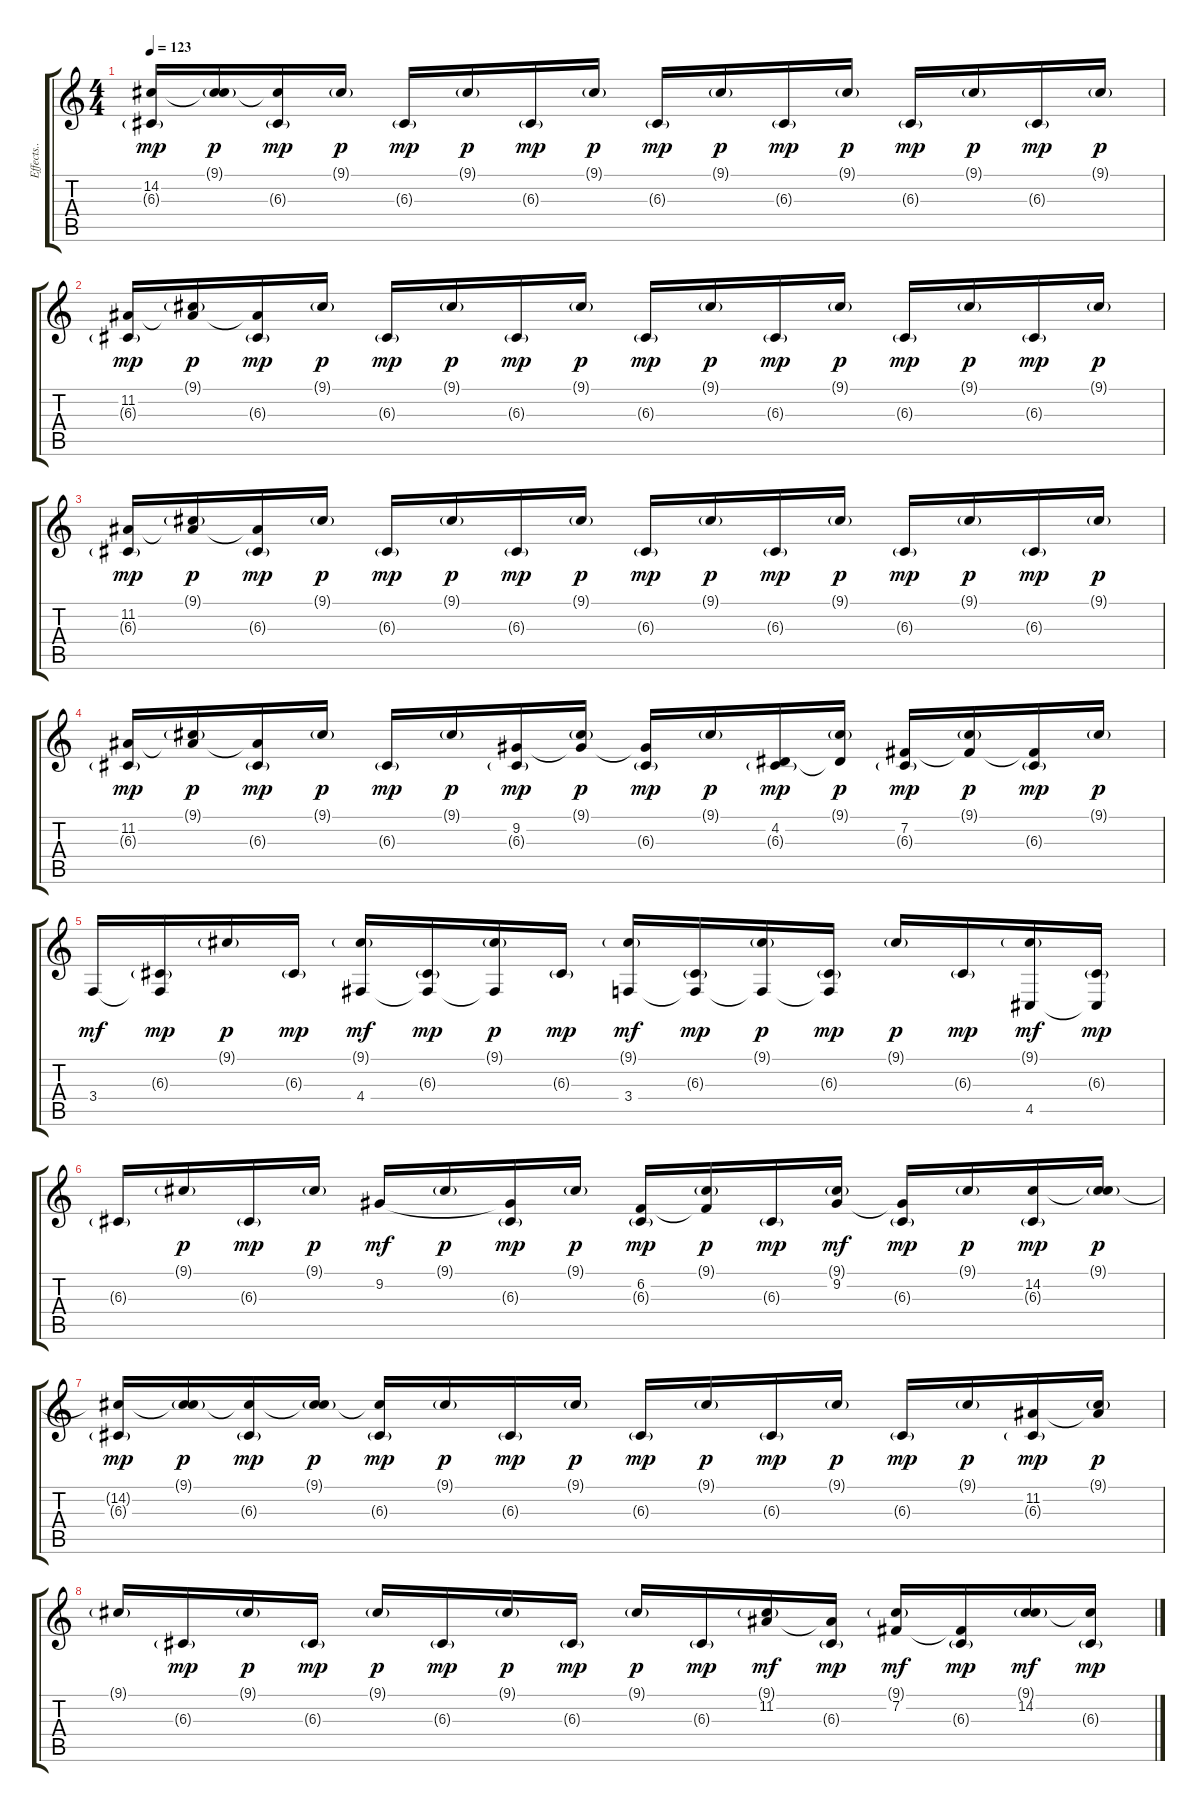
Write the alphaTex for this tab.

\track ("Effects.. 2" "Effects.. ") {instrument pad3polysynth}
\staff {score tabs}
\tuning (E4 B3 G3 D3 A2 E2) {hide}
\ts (4 4)
\tempo 123
\clef g2
\ks c
(14.2{t} 6.3{g}).16{dy mp} (9.1{g} 14.2{t}).16{dy p} (14.2{t} 6.3{g}).16{dy mp} 9.1{g}.16{dy p} 6.3{g}.16{dy mp} 9.1{g}.16{dy p} 6.3{g}.16{dy mp} 9.1{g}.16{dy p} 6.3{g}.16{dy mp} 9.1{g}.16{dy p} 6.3{g}.16{dy mp} 9.1{g}.16{dy p} 6.3{g}.16{dy mp} 9.1{g}.16{dy p} 6.3{g}.16{dy mp} 9.1{g}.16{dy p} |
(11.2 6.3{g}).16{dy mp} (9.1{g} 11.2{t}).16{dy p} (11.2{t} 6.3{g}).16{dy mp} 9.1{g}.16{dy p} 6.3{g}.16{dy mp} 9.1{g}.16{dy p} 6.3{g}.16{dy mp} 9.1{g}.16{dy p} 6.3{g}.16{dy mp} 9.1{g}.16{dy p} 6.3{g}.16{dy mp} 9.1{g}.16{dy p} 6.3{g}.16{dy mp} 9.1{g}.16{dy p} 6.3{g}.16{dy mp} 9.1{g}.16{dy p} |
(11.2 6.3{g}).16{dy mp} (9.1{g} 11.2{t}).16{dy p} (11.2{t} 6.3{g}).16{dy mp} 9.1{g}.16{dy p} 6.3{g}.16{dy mp} 9.1{g}.16{dy p} 6.3{g}.16{dy mp} 9.1{g}.16{dy p} 6.3{g}.16{dy mp} 9.1{g}.16{dy p} 6.3{g}.16{dy mp} 9.1{g}.16{dy p} 6.3{g}.16{dy mp} 9.1{g}.16{dy p} 6.3{g}.16{dy mp} 9.1{g}.16{dy p} |
(11.2 6.3{g}).16{dy mp} (9.1{g} 11.2{t}).16{dy p} (11.2{t} 6.3{g}).16{dy mp} 9.1{g}.16{dy p} 6.3{g}.16{dy mp} 9.1{g}.16{dy p} (9.2 6.3{g}).16{dy mp} (9.1{g} 9.2{t}).16{dy p} (9.2{t} 6.3{g}).16{dy mp} 9.1{g}.16{dy p} (4.2 6.3{g}).16{dy mp} (9.1{g} 4.2{t}).16{dy p} (7.2 6.3{g}).16{dy mp} (9.1{g} 7.2{t}).16{dy p} (7.2{t} 6.3{g}).16{dy mp} 9.1{g}.16{dy p} |
3.4.16{dy mf} (6.3{g} 3.4{t}).16{dy mp} 9.1{g}.16{dy p} 6.3{g}.16{dy mp} (9.1{g} 4.4).16{dy mf} (6.3{g} 4.4{t}).16{dy mp} (9.1{g} 4.4{t}).16{dy p} 6.3{g}.16{dy mp} (9.1{g} 3.4).16{dy mf} (6.3{g} 3.4{t}).16{dy mp} (9.1{g} 3.4{t}).16{dy p} (6.3{g} 3.4{t}).16{dy mp} 9.1{g}.16{dy p} 6.3{g}.16{dy mp} (9.1{g} 4.5).16{dy mf} (6.3{g} 4.5{t}).16{dy mp} |
6.3{g}.16 9.1{g}.16{dy p} 6.3{g}.16{dy mp} 9.1{g}.16{dy p} 9.2.16{dy mf} 9.1{g}.16{dy p} (9.2{t} 6.3{g}).16{dy mp} 9.1{g}.16{dy p} (6.2 6.3{g}).16{dy mp} (9.1{g} 6.2{t}).16{dy p} 6.3{g}.16{dy mp} (9.1{g} 9.2).16{dy mf} (9.2{t} 6.3{g}).16{dy mp} 9.1{g}.16{dy p} (14.2 6.3{g}).16{dy mp} (9.1{g} 14.2{t}).16{dy p} |
(14.2{t} 6.3{g}).16{dy mp} (9.1{g} 14.2{t}).16{dy p} (14.2{t} 6.3{g}).16{dy mp} (9.1{g} 14.2{t}).16{dy p} (14.2{t} 6.3{g}).16{dy mp} 9.1{g}.16{dy p} 6.3{g}.16{dy mp} 9.1{g}.16{dy p} 6.3{g}.16{dy mp} 9.1{g}.16{dy p} 6.3{g}.16{dy mp} 9.1{g}.16{dy p} 6.3{g}.16{dy mp} 9.1{g}.16{dy p} (11.2 6.3{g}).16{dy mp} (9.1{g} 11.2{t}).16{dy p} |
9.1{g}.16 6.3{g}.16{dy mp} 9.1{g}.16{dy p} 6.3{g}.16{dy mp} 9.1{g}.16{dy p} 6.3{g}.16{dy mp} 9.1{g}.16{dy p} 6.3{g}.16{dy mp} 9.1{g}.16{dy p} 6.3{g}.16{dy mp} (9.1{g} 11.2).16{dy mf} (11.2{t} 6.3{g}).16{dy mp} (9.1{g} 7.2).16{dy mf} (7.2{t} 6.3{g}).16{dy mp} (9.1{g} 14.2).16{dy mf} (14.2{t} 6.3{g}).16{dy mp}
